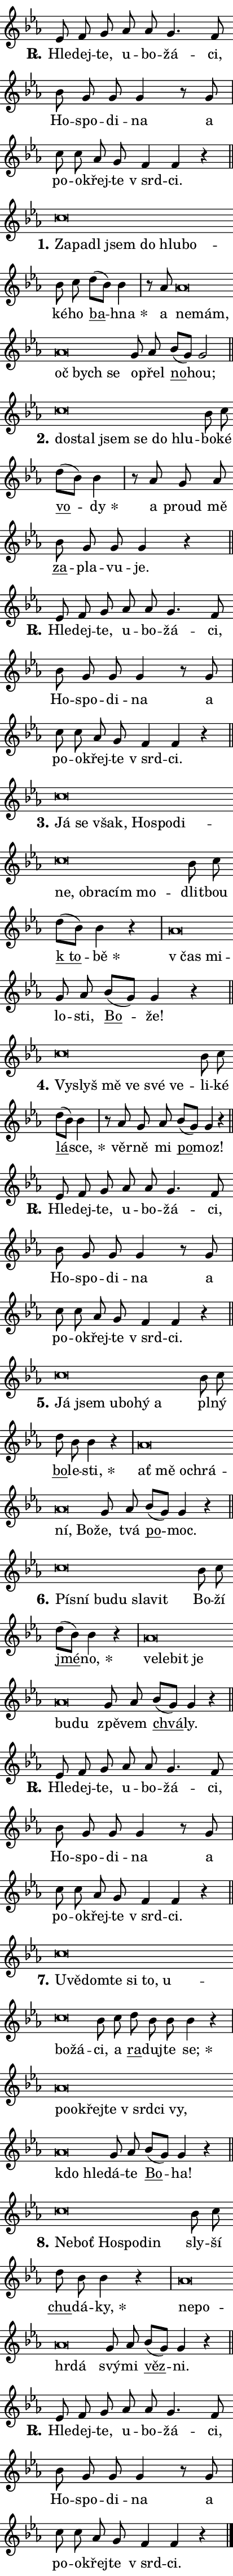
\version "2.22.1"
\header { tagline = "" }
\paper {
  indent = 0\cm
  top-margin = 0\cm
  right-margin = 0\cm
  bottom-margin = 0\cm
  left-margin = 0\cm
  paper-width = 7\cm
  page-breaking = #ly:one-page-breaking
  system-system-spacing.basic-distance = #11
  score-system-spacing.basic-distance = #11
  ragged-last = ##f
}


%% Author: Thomas Morley
%% https://lists.gnu.org/archive/html/lilypond-user/2020-05/msg00002.html
#(define (line-position grob)
"Returns position of @var[grob} in current system:
   @code{'start}, if at first time-step
   @code{'end}, if at last time-step
   @code{'middle} otherwise
"
  (let* ((col (ly:item-get-column grob))
         (ln (ly:grob-object col 'left-neighbor))
         (rn (ly:grob-object col 'right-neighbor))
         (col-to-check-left (if (ly:grob? ln) ln col))
         (col-to-check-right (if (ly:grob? rn) rn col))
         (break-dir-left
           (and
             (ly:grob-property col-to-check-left 'non-musical #f)
             (ly:item-break-dir col-to-check-left)))
         (break-dir-right
           (and
             (ly:grob-property col-to-check-right 'non-musical #f)
             (ly:item-break-dir col-to-check-right))))
        (cond ((eqv? 1 break-dir-left) 'start)
              ((eqv? -1 break-dir-right) 'end)
              (else 'middle))))

#(define (tranparent-at-line-position vctor)
  (lambda (grob)
  "Relying on @code{line-position} select the relevant enry from @var{vctor}.
Used to determine transparency,"
    (case (line-position grob)
      ((end) (not (vector-ref vctor 0)))
      ((middle) (not (vector-ref vctor 1)))
      ((start) (not (vector-ref vctor 2))))))

noteHeadBreakVisibility =
#(define-music-function (break-visibility)(vector?)
"Makes @code{NoteHead}s transparent relying on @var{break-visibility}"
#{
  \override NoteHead.transparent =
    #(tranparent-at-line-position break-visibility)
#})

#(define delete-ledgers-for-transparent-note-heads
  (lambda (grob)
    "Reads whether a @code{NoteHead} is transparent.
If so this @code{NoteHead} is removed from @code{'note-heads} from
@var{grob}, which is supposed to be @code{LedgerLineSpanner}.
As a result ledgers are not printed for this @code{NoteHead}"
    (let* ((nhds-array (ly:grob-object grob 'note-heads))
           (nhds-list
             (if (ly:grob-array? nhds-array)
                 (ly:grob-array->list nhds-array)
                 '()))
           ;; Relies on the transparent-property being done before
           ;; Staff.LedgerLineSpanner.after-line-breaking is executed.
           ;; This is fragile ...
           (to-keep
             (remove
               (lambda (nhd)
                 (ly:grob-property nhd 'transparent #f))
               nhds-list)))
      ;; TODO find a better method to iterate over grob-arrays, similiar
      ;; to filter/remove etc for lists
      ;; For now rebuilt from scratch
      (set! (ly:grob-object grob 'note-heads)  '())
      (for-each
        (lambda (nhd)
          (ly:pointer-group-interface::add-grob grob 'note-heads nhd))
        to-keep))))

hideNotes = {
  \noteHeadBreakVisibility #begin-of-line-visible
}
unHideNotes = {
  \noteHeadBreakVisibility #all-visible
}

% work-around for resetting accidentals
% https://lilypond.org/doc/v2.23/Documentation/notation/displaying-rhythms#unmetered-music
cadenzaMeasure = {
  \cadenzaOff
  \partial 1024 s1024
  \cadenzaOn
}

#(define-markup-command (accent layout props text) (markup?)
  "Underline accented syllable"
  (interpret-markup layout props
    #{\markup \override #'(offset . 4.3) \underline { #text }#}))

responsum = \markup \concat {
  "R" \hspace #-1.05 \path #0.1 #'((moveto 0 0.07) (lineto 0.9 0.8)) \hspace #0.05 "."
}

\layout {
    \context {
        \Staff
        \remove "Time_signature_engraver"
        \override LedgerLineSpanner.after-line-breaking = #delete-ledgers-for-transparent-note-heads
    }
    \context {
        \Voice {
            \override NoteHead.output-attributes = #'((class . "notehead"))
            \override Hairpin.height = #0.55
        }
    }
    \context {
        \Lyrics {
            \override StanzaNumber.output-attributes = #'((class . "stanzanumber"))
            \override LyricSpace.minimum-distance = #0.9
            \override LyricText.font-name = #"TeX Gyre Schola"
            \override LyricText.font-size = 1
            \override StanzaNumber.font-name = #"TeX Gyre Schola Bold"
            \override StanzaNumber.font-size = 1
        }
    }
}

% magnetic-lyrics.ily
%
%   written by
%     Jean Abou Samra <jean@abou-samra.fr>
%     Werner Lemberg <wl@gnu.org>
%
%   adapted by
%     Jiri Hon <jiri.hon@gmail.com>
%
% Version 2022-Apr-15

% https://www.mail-archive.com/lilypond-user@gnu.org/msg149350.html

#(define (Left_hyphen_pointer_engraver context)
   "Collect syllable-hyphen-syllable occurrences in lyrics and store
them in properties.  This engraver only looks to the left.  For
example, if the lyrics input is @code{foo -- bar}, it does the
following.

@itemize @bullet
@item
Set the @code{text} property of the @code{LyricHyphen} grob between
@q{foo} and @q{bar} to @code{foo}.

@item
Set the @code{left-hyphen} property of the @code{LyricText} grob with
text @q{foo} to the @code{LyricHyphen} grob between @q{foo} and
@q{bar}.
@end itemize

Use this auxiliary engraver in combination with the
@code{lyric-@/text::@/apply-@/magnetic-@/offset!} hook."
   (let ((hyphen #f)
         (text #f))
     (make-engraver
      (acknowledgers
       ((lyric-syllable-interface engraver grob source-engraver)
        (set! text grob)))
      (end-acknowledgers
       ((lyric-hyphen-interface engraver grob source-engraver)
        ;(when (not (grob::has-interface grob 'lyric-space-interface))
          (set! hyphen grob)));)
      ((stop-translation-timestep engraver)
       (when (and text hyphen)
         (ly:grob-set-object! text 'left-hyphen hyphen))
       (set! text #f)
       (set! hyphen #f)))))

#(define (lyric-text::apply-magnetic-offset! grob)
   "If the space between two syllables is less than the value in
property @code{LyricText@/.details@/.squash-threshold}, move the right
syllable to the left so that it gets concatenated with the left
syllable.

Use this function as a hook for
@code{LyricText@/.after-@/line-@/breaking} if the
@code{Left_@/hyphen_@/pointer_@/engraver} is active."
   (let ((hyphen (ly:grob-object grob 'left-hyphen #f)))
     (when hyphen
       (let ((left-text (ly:spanner-bound hyphen LEFT)))
         (when (grob::has-interface left-text 'lyric-syllable-interface)
           (let* ((common (ly:grob-common-refpoint grob left-text X))
                  (this-x-ext (ly:grob-extent grob common X))
                  (left-x-ext
                   (begin
                     ;; Trigger magnetism for left-text.
                     (ly:grob-property left-text 'after-line-breaking)
                     (ly:grob-extent left-text common X)))
                  ;; `delta` is the gap width between two syllables.
                  (delta (- (interval-start this-x-ext)
                            (interval-end left-x-ext)))
                  (details (ly:grob-property grob 'details))
                  (threshold (assoc-get 'squash-threshold details 0.2)))
             (when (< delta threshold)
               (let* (;; We have to manipulate the input text so that
                      ;; ligatures crossing syllable boundaries are not
                      ;; disabled.  For languages based on the Latin
                      ;; script this is essentially a beautification.
                      ;; However, for non-Western scripts it can be a
                      ;; necessity.
                      (lt (ly:grob-property left-text 'text))
                      (rt (ly:grob-property grob 'text))
                      (is-space (grob::has-interface hyphen 'lyric-space-interface))
                      (space (if is-space " " ""))
                      (space-markup (grob-interpret-markup grob " "))
                      (space-size (interval-length (ly:stencil-extent space-markup X)))
                      (extra-delta (if is-space space-size 0))
                      ;; Append new syllable.
                      (ltrt-space (if (and (string? lt) (string? rt))
                                (string-append lt space rt)
                                (make-concat-markup (list lt space rt))))
                      ;; Right-align `ltrt` to the right side.
                      (ltrt-space-markup (grob-interpret-markup
                               grob
                               (make-translate-markup
                                (cons (interval-length this-x-ext) 0)
                                (make-right-align-markup ltrt-space)))))
                 (begin
                   ;; Don't print `left-text`.
                   (ly:grob-set-property! left-text 'stencil #f)
                   ;; Set text and stencil (which holds all collected
                   ;; syllables so far) and shift it to the left.
                   (ly:grob-set-property! grob 'text ltrt-space)
                   (ly:grob-set-property! grob 'stencil ltrt-space-markup)
                   (ly:grob-translate-axis! grob (- (- delta extra-delta)) X))))))))))


#(define (lyric-hyphen::displace-bounds-first grob)
   ;; Make very sure this callback isn't triggered too early.
   (let ((left (ly:spanner-bound grob LEFT))
         (right (ly:spanner-bound grob RIGHT)))
     (ly:grob-property left 'after-line-breaking)
     (ly:grob-property right 'after-line-breaking)
     (ly:lyric-hyphen::print grob)))

squashThreshold = #0.4

\layout {
  \context {
    \Lyrics
    \consists #Left_hyphen_pointer_engraver
    \override LyricText.after-line-breaking =
      #lyric-text::apply-magnetic-offset!
    \override LyricHyphen.stencil = #lyric-hyphen::displace-bounds-first
    \override LyricText.details.squash-threshold = \squashThreshold
    \override LyricHyphen.minimum-distance = 0
    \override LyricHyphen.minimum-length = \squashThreshold
  }
}

squash = \override LyricText.details.squash-threshold = 9999
unSquash = \override LyricText.details.squash-threshold = \squashThreshold

left = \override LyricText.self-alignment-X = #LEFT
unLeft = \revert LyricText.self-alignment-X

starOffset = #(lambda (grob) 
                (let ((x_offset (ly:self-alignment-interface::aligned-on-x-parent grob)))
                  (if (= x_offset 0) 0 (+ x_offset 1.2))))

star = #(define-music-function (syllable)(string?)
"Append star separator at the end of a syllable"
#{
  \once \override LyricText.X-offset = #starOffset
  \lyricmode { \markup {
    #syllable
    \override #'((font-name . "TeX Gyre Schola Bold")) \hspace #0.2 \lower #0.65 \larger "*"
  } }
#})

starAccent = #(define-music-function (syllable)(string?)
"Append star separator at the end of a syllable and make accent"
#{
  \once \override LyricText.X-offset = #starOffset
  \lyricmode { \markup {
    \accent #syllable
    \override #'((font-name . "TeX Gyre Schola Bold")) \hspace #0.2 \lower #0.65 \larger "*"
  } }
#})

breath = #(define-music-function (syllable)(string?)
"Append breathing indicator at the end of a syllable"
#{
  \lyricmode { \markup { #syllable "+" } }
#})

optionalBreath = #(define-music-function (syllable)(string?)
"Append optional breathing indicator at the end of a syllable"
#{
  \lyricmode { \markup { #syllable "(+)" } }
#})


\score {
    <<
        \new Voice = "melody" { \cadenzaOn \key es \major \relative { es'8 f g as as g4. f8 \bar "" bes g g g4 r8 g \cadenzaMeasure \bar "|" c c as g f4 f r \cadenzaMeasure \bar "||" \break }
\relative { c''\breve*1/16 \hideNotes \breve*1/16 \bar "" \breve*1/16 \bar "" \breve*1/16 \bar "" \breve*1/16 \bar "" \breve*1/16 \breve*1/16 \bar "" \unHideNotes bes8 c \bar "" d[( bes)] bes4 \cadenzaMeasure \bar "|" r8 as8 as\breve*1/16 \hideNotes \breve*1/16 \bar "" \breve*1/16 \bar "" \breve*1/16 \breve*1/16 \bar "" \unHideNotes g8 as \bar "" bes[( g)] g2 \cadenzaMeasure \bar "||" \break }
\relative { c''\breve*1/16 \hideNotes \breve*1/16 \bar "" \breve*1/16 \bar "" \breve*1/16 \bar "" \breve*1/16 \breve*1/16 \bar "" \unHideNotes bes8 c \bar "" d[( bes)] bes4 \cadenzaMeasure \bar "|" r8 as8 g8 as \bar "" bes g g g4 r \cadenzaMeasure \bar "||" \break }
\relative { es'8 f g as as g4. f8 \bar "" bes g g g4 r8 g \cadenzaMeasure \bar "|" c c as g f4 f r \cadenzaMeasure \bar "||" \break }
\relative { c''\breve*1/16 \hideNotes \breve*1/16 \bar "" \breve*1/16 \bar "" \breve*1/16 \bar "" \breve*1/16 \bar "" \breve*1/16 \bar "" \breve*1/16 \bar "" \breve*1/16 \bar "" \breve*1/16 \bar "" \breve*1/16 \breve*1/16 \bar "" \unHideNotes bes8 c \bar "" d[( bes)] bes4 r \cadenzaMeasure \bar "|" as\breve*1/16 \hideNotes \breve*1/16 \bar "" \unHideNotes g8 as \bar "" bes[( g)] g4 r \cadenzaMeasure \bar "||" \break }
\relative { c''\breve*1/16 \hideNotes \breve*1/16 \bar "" \breve*1/16 \bar "" \breve*1/16 \bar "" \breve*1/16 \breve*1/16 \bar "" \unHideNotes bes8 c \bar "" d[( bes)] bes4 \cadenzaMeasure \bar "|" r8 as g8 as \bar "" bes[( g)] g4 r \cadenzaMeasure \bar "||" \break }
\relative { es'8 f g as as g4. f8 \bar "" bes g g g4 r8 g \cadenzaMeasure \bar "|" c c as g f4 f r \cadenzaMeasure \bar "||" \break }
\relative { c''\breve*1/16 \hideNotes \breve*1/16 \bar "" \breve*1/16 \bar "" \breve*1/16 \bar "" \breve*1/16 \breve*1/16 \bar "" \unHideNotes bes8 c \bar "" d bes bes4 r \cadenzaMeasure \bar "|" as\breve*1/16 \hideNotes \breve*1/16 \bar "" \breve*1/16 \bar "" \breve*1/16 \bar "" \breve*1/16 \breve*1/16 \bar "" \unHideNotes g8 as \bar "" bes[( g)] g4 r \cadenzaMeasure \bar "||" \break }
\relative { c''\breve*1/16 \hideNotes \breve*1/16 \bar "" \breve*1/16 \bar "" \breve*1/16 \bar "" \breve*1/16 \breve*1/16 \bar "" \unHideNotes bes8 c \bar "" d[( bes)] bes4 r \cadenzaMeasure \bar "|" as\breve*1/16 \hideNotes \breve*1/16 \bar "" \breve*1/16 \bar "" \breve*1/16 \bar "" \breve*1/16 \breve*1/16 \bar "" \unHideNotes g8 as \bar "" bes[( g)] g4 r \cadenzaMeasure \bar "||" \break }
\relative { es'8 f g as as g4. f8 \bar "" bes g g g4 r8 g \cadenzaMeasure \bar "|" c c as g f4 f r \cadenzaMeasure \bar "||" \break }
\relative { c''\breve*1/16 \hideNotes \breve*1/16 \bar "" \breve*1/16 \bar "" \breve*1/16 \bar "" \breve*1/16 \bar "" \breve*1/16 \bar "" \breve*1/16 \bar "" \breve*1/16 \breve*1/16 \bar "" \unHideNotes bes8 c \bar "" d bes bes bes4 r \cadenzaMeasure \bar "|" as\breve*1/16 \hideNotes \breve*1/16 \bar "" \breve*1/16 \bar "" \breve*1/16 \bar "" \breve*1/16 \bar "" \breve*1/16 \bar "" \breve*1/16 \bar "" \breve*1/16 \breve*1/16 \bar "" \unHideNotes g8 as \bar "" bes[( g)] g4 r \cadenzaMeasure \bar "||" \break }
\relative { c''\breve*1/16 \hideNotes \breve*1/16 \bar "" \breve*1/16 \bar "" \breve*1/16 \breve*1/16 \bar "" \unHideNotes bes8 c \bar "" d bes bes4 r \cadenzaMeasure \bar "|" as\breve*1/16 \hideNotes \breve*1/16 \bar "" \breve*1/16 \breve*1/16 \bar "" \unHideNotes g8 as \bar "" bes[( g)] g4 r \cadenzaMeasure \bar "||" \break }
\relative { es'8 f g as as g4. f8 \bar "" bes g g g4 r8 g \cadenzaMeasure \bar "|" c c as g f4 f r \cadenzaMeasure \bar "||" \break } \bar "|." }
        \new Lyrics \lyricsto "melody" { \lyricmode { \set stanza = \responsum
Hle -- dej -- te, u -- bo -- žá -- ci, Ho -- spo -- di -- na a po -- o -- křej -- te "v srd" -- ci.
\set stanza = "1."
\left Za -- \squash pa -- dl jsem do hlu -- bo -- \unLeft \unSquash ké -- ho \markup \accent ba -- \star hna a \left ne -- \squash mám, oč bych se \unLeft \unSquash o -- přel \markup \accent no -- hou;
\set stanza = "2."
\left do -- \squash stal jsem se do hlu -- \unLeft \unSquash bo -- ké \markup \accent vo -- \star dy a proud mě \markup \accent za -- pla -- vu -- je.
\set stanza = \responsum
Hle -- dej -- te, u -- bo -- žá -- ci, Ho -- spo -- di -- na a po -- o -- křej -- te "v srd" -- ci.
\set stanza = "3."
\left Já \squash se však, Ho -- spo -- di -- ne, o -- bra -- cím mo -- \unLeft \unSquash dlit -- bou \markup \accent "k to" -- \star bě \left "v čas" \squash mi -- \unLeft \unSquash lo -- sti, \markup \accent Bo -- že!
\set stanza = "4."
\left Vy -- \squash slyš mě ve své ve -- \unLeft \unSquash li -- ké \markup \accent lá -- \star sce, věr -- ně mi \markup \accent po -- moz!
\set stanza = \responsum
Hle -- dej -- te, u -- bo -- žá -- ci, Ho -- spo -- di -- na a po -- o -- křej -- te "v srd" -- ci.
\set stanza = "5."
\left Já \squash jsem u -- bo -- hý a \unLeft \unSquash pl -- ný \markup \accent bo -- le -- \star sti, \left ať \squash mě o -- chrá -- ní, Bo -- \unLeft \unSquash že, tvá \markup \accent po -- moc.
\set stanza = "6."
\left Pí -- \squash sní bu -- du sla -- vit \unLeft \unSquash Bo -- ží \markup \accent jmé -- \star no, \left ve -- \squash le -- bit je bu -- du \unLeft \unSquash zpě -- vem \markup \accent chvá -- ly.
\set stanza = \responsum
Hle -- dej -- te, u -- bo -- žá -- ci, Ho -- spo -- di -- na a po -- o -- křej -- te "v srd" -- ci.
\set stanza = "7."
\left U -- \squash vě -- dom -- te si to, u -- bo -- žá -- \unLeft \unSquash ci, a \markup \accent ra -- duj -- te \star se; \left po -- \squash o -- křej -- te "v srd" -- ci vy, kdo hle -- \unLeft \unSquash dá -- te \markup \accent Bo -- ha!
\set stanza = "8."
\left Ne -- \squash boť Ho -- spo -- din \unLeft \unSquash sly -- ší \markup \accent chu -- dá -- \star ky, \left ne -- \squash po -- hr -- dá \unLeft \unSquash svý -- mi \markup \accent věz -- ni.
\set stanza = \responsum
Hle -- dej -- te, u -- bo -- žá -- ci, Ho -- spo -- di -- na a po -- o -- křej -- te "v srd" -- ci. } }
    >>
    \layout {}
}
